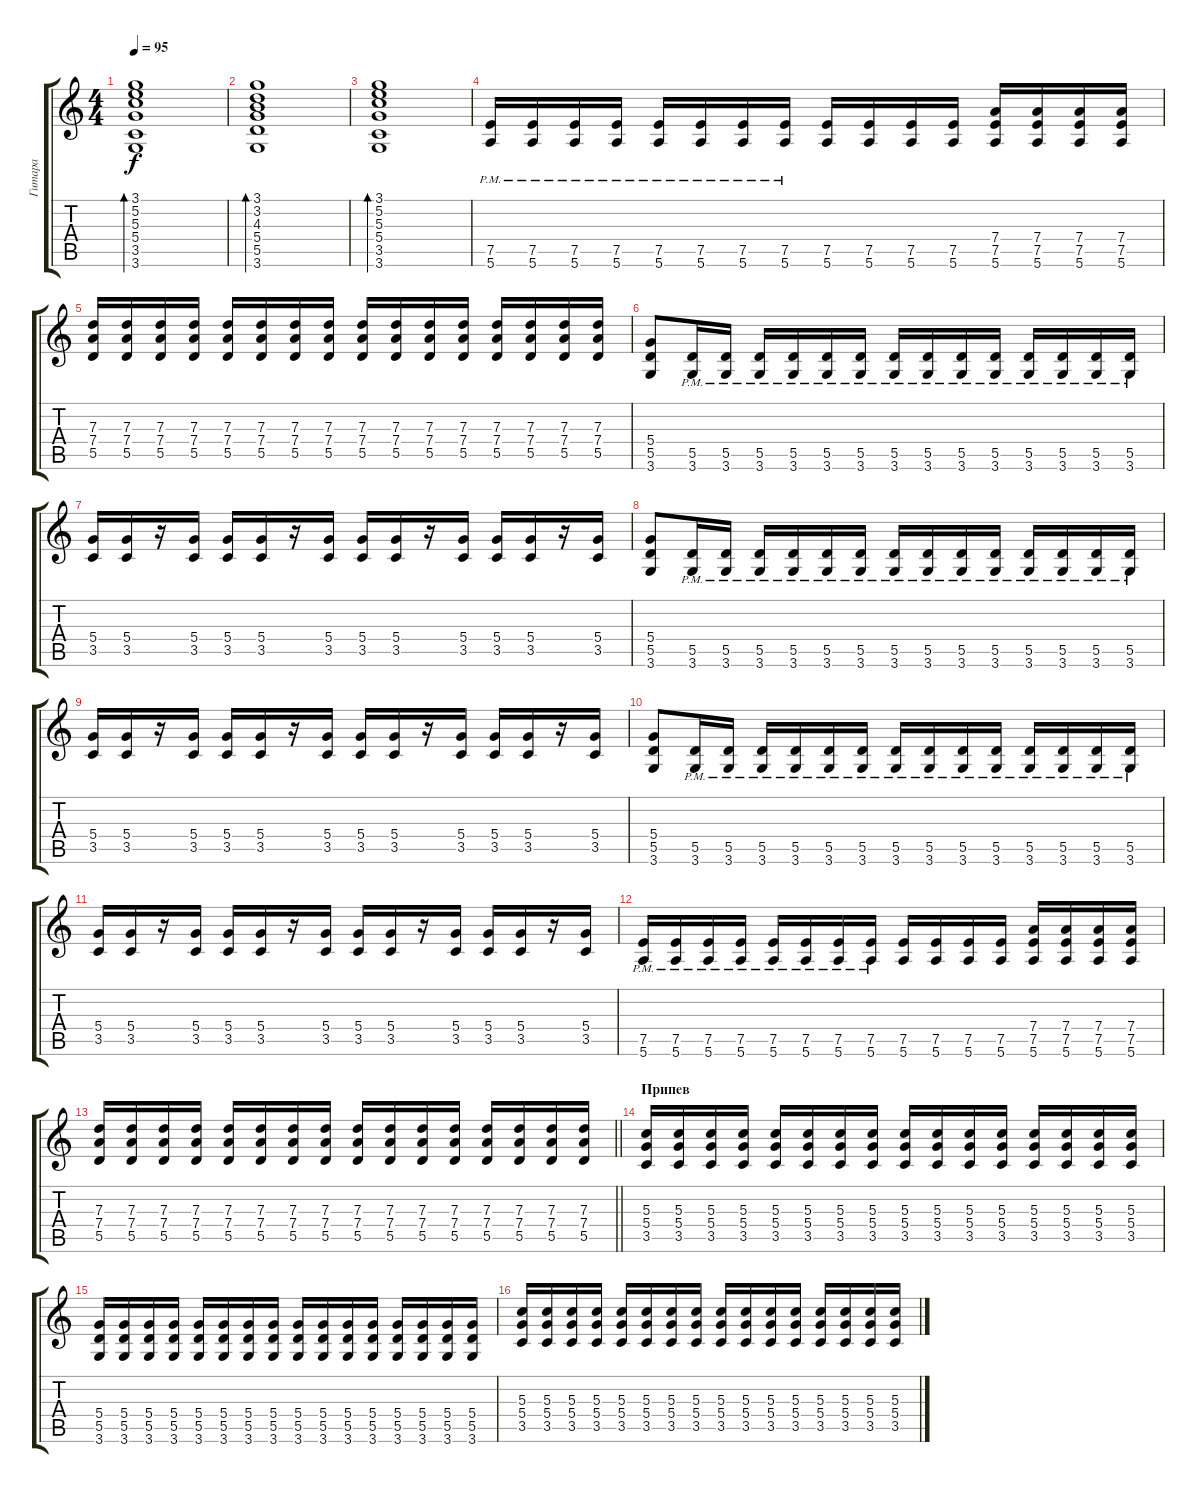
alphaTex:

\track ("Гитара" "Гитара") {instrument overdrivenguitar}
\staff {score tabs}
\tuning (E4 B3 G3 D3 A2 E2) {hide}
\ts (4 4)
\tempo 95
\clef g2
\ks c
(3.1 5.2 5.3 5.4 3.5 3.6).1{bd 480 dy f} |
(3.1 3.2 4.3 5.4 5.5 3.6).1{bd 240} |
(3.1 5.2 5.3 5.4 3.5 3.6).1{bd 480} |
(7.5{pm} 5.6{pm}).16{instrument overdrivenguitar} (7.5{pm} 5.6{pm}).16 (7.5{pm} 5.6{pm}).16 (7.5{pm} 5.6{pm}).16 (7.5{pm} 5.6{pm}).16 (7.5{pm} 5.6{pm}).16 (7.5{pm} 5.6{pm}).16 (7.5{pm} 5.6{pm}).16 (7.5 5.6).16 (7.5 5.6).16 (7.5 5.6).16 (7.5 5.6).16 (7.4 7.5 5.6).16 (7.4 7.5 5.6).16 (7.4 7.5 5.6).16 (7.4 7.5 5.6).16 |
(7.3 7.4 5.5).16 (7.3 7.4 5.5).16 (7.3 7.4 5.5).16 (7.3 7.4 5.5).16 (7.3 7.4 5.5).16 (7.3 7.4 5.5).16 (7.3 7.4 5.5).16 (7.3 7.4 5.5).16 (7.3 7.4 5.5).16 (7.3 7.4 5.5).16 (7.3 7.4 5.5).16 (7.3 7.4 5.5).16 (7.3 7.4 5.5).16 (7.3 7.4 5.5).16 (7.3 7.4 5.5).16 (7.3 7.4 5.5).16 |
(5.4 5.5 3.6).8 (5.5{pm} 3.6{pm}).16 (5.5{pm} 3.6{pm}).16 (5.5{pm} 3.6{pm}).16 (5.5{pm} 3.6{pm}).16 (5.5{pm} 3.6{pm}).16 (5.5{pm} 3.6{pm}).16 (5.5{pm} 3.6{pm}).16 (5.5{pm} 3.6{pm}).16 (5.5{pm} 3.6{pm}).16 (5.5{pm} 3.6{pm}).16 (5.5{pm} 3.6{pm}).16 (5.5{pm} 3.6{pm}).16 (5.5{pm} 3.6{pm}).16 (5.5{pm} 3.6{pm}).16 |
(5.4 3.5).16 (5.4 3.5).16 r.16 (5.4 3.5).16 (5.4 3.5).16 (5.4 3.5).16 r.16 (5.4 3.5).16 (5.4 3.5).16 (5.4 3.5).16 r.16 (5.4 3.5).16 (5.4 3.5).16 (5.4 3.5).16 r.16 (5.4 3.5).16 |
(5.4 5.5 3.6).8 (5.5{pm} 3.6{pm}).16 (5.5{pm} 3.6{pm}).16 (5.5{pm} 3.6{pm}).16 (5.5{pm} 3.6{pm}).16 (5.5{pm} 3.6{pm}).16 (5.5{pm} 3.6{pm}).16 (5.5{pm} 3.6{pm}).16 (5.5{pm} 3.6{pm}).16 (5.5{pm} 3.6{pm}).16 (5.5{pm} 3.6{pm}).16 (5.5{pm} 3.6{pm}).16 (5.5{pm} 3.6{pm}).16 (5.5{pm} 3.6{pm}).16 (5.5{pm} 3.6{pm}).16 |
(5.4 3.5).16 (5.4 3.5).16 r.16 (5.4 3.5).16 (5.4 3.5).16 (5.4 3.5).16 r.16 (5.4 3.5).16 (5.4 3.5).16 (5.4 3.5).16 r.16 (5.4 3.5).16 (5.4 3.5).16 (5.4 3.5).16 r.16 (5.4 3.5).16 |
(5.4 5.5 3.6).8 (5.5{pm} 3.6{pm}).16 (5.5{pm} 3.6{pm}).16 (5.5{pm} 3.6{pm}).16 (5.5{pm} 3.6{pm}).16 (5.5{pm} 3.6{pm}).16 (5.5{pm} 3.6{pm}).16 (5.5{pm} 3.6{pm}).16 (5.5{pm} 3.6{pm}).16 (5.5{pm} 3.6{pm}).16 (5.5{pm} 3.6{pm}).16 (5.5{pm} 3.6{pm}).16 (5.5{pm} 3.6{pm}).16 (5.5{pm} 3.6{pm}).16 (5.5{pm} 3.6{pm}).16 |
(5.4 3.5).16 (5.4 3.5).16 r.16 (5.4 3.5).16 (5.4 3.5).16 (5.4 3.5).16 r.16 (5.4 3.5).16 (5.4 3.5).16 (5.4 3.5).16 r.16 (5.4 3.5).16 (5.4 3.5).16 (5.4 3.5).16 r.16 (5.4 3.5).16 |
(7.5{pm} 5.6{pm}).16 (7.5{pm} 5.6{pm}).16 (7.5{pm} 5.6{pm}).16 (7.5{pm} 5.6{pm}).16 (7.5{pm} 5.6{pm}).16 (7.5{pm} 5.6{pm}).16 (7.5{pm} 5.6{pm}).16 (7.5{pm} 5.6{pm}).16 (7.5 5.6).16 (7.5 5.6).16 (7.5 5.6).16 (7.5 5.6).16 (7.4 7.5 5.6).16 (7.4 7.5 5.6).16 (7.4 7.5 5.6).16 (7.4 7.5 5.6).16 |
\barLineRight lightlight
(7.3 7.4 5.5).16 (7.3 7.4 5.5).16 (7.3 7.4 5.5).16 (7.3 7.4 5.5).16 (7.3 7.4 5.5).16 (7.3 7.4 5.5).16 (7.3 7.4 5.5).16 (7.3 7.4 5.5).16 (7.3 7.4 5.5).16 (7.3 7.4 5.5).16 (7.3 7.4 5.5).16 (7.3 7.4 5.5).16 (7.3 7.4 5.5).16 (7.3 7.4 5.5).16 (7.3 7.4 5.5).16 (7.3 7.4 5.5).16 |
\section ("" "Припев")
(5.3 5.4 3.5).16 (5.3 5.4 3.5).16 (5.3 5.4 3.5).16 (5.3 5.4 3.5).16 (5.3 5.4 3.5).16 (5.3 5.4 3.5).16 (5.3 5.4 3.5).16 (5.3 5.4 3.5).16 (5.3 5.4 3.5).16 (5.3 5.4 3.5).16 (5.3 5.4 3.5).16 (5.3 5.4 3.5).16 (5.3 5.4 3.5).16 (5.3 5.4 3.5).16 (5.3 5.4 3.5).16 (5.3 5.4 3.5).16 |
(5.4 5.5 3.6).16 (5.4 5.5 3.6).16 (5.4 5.5 3.6).16 (5.4 5.5 3.6).16 (5.4 5.5 3.6).16 (5.4 5.5 3.6).16 (5.4 5.5 3.6).16 (5.4 5.5 3.6).16 (5.4 5.5 3.6).16 (5.4 5.5 3.6).16 (5.4 5.5 3.6).16 (5.4 5.5 3.6).16 (5.4 5.5 3.6).16 (5.4 5.5 3.6).16 (5.4 5.5 3.6).16 (5.4 5.5 3.6).16 |
(5.3 5.4 3.5).16 (5.3 5.4 3.5).16 (5.3 5.4 3.5).16 (5.3 5.4 3.5).16 (5.3 5.4 3.5).16 (5.3 5.4 3.5).16 (5.3 5.4 3.5).16 (5.3 5.4 3.5).16 (5.3 5.4 3.5).16 (5.3 5.4 3.5).16 (5.3 5.4 3.5).16 (5.3 5.4 3.5).16 (5.3 5.4 3.5).16 (5.3 5.4 3.5).16 (5.3 5.4 3.5).16 (5.3 5.4 3.5).16
